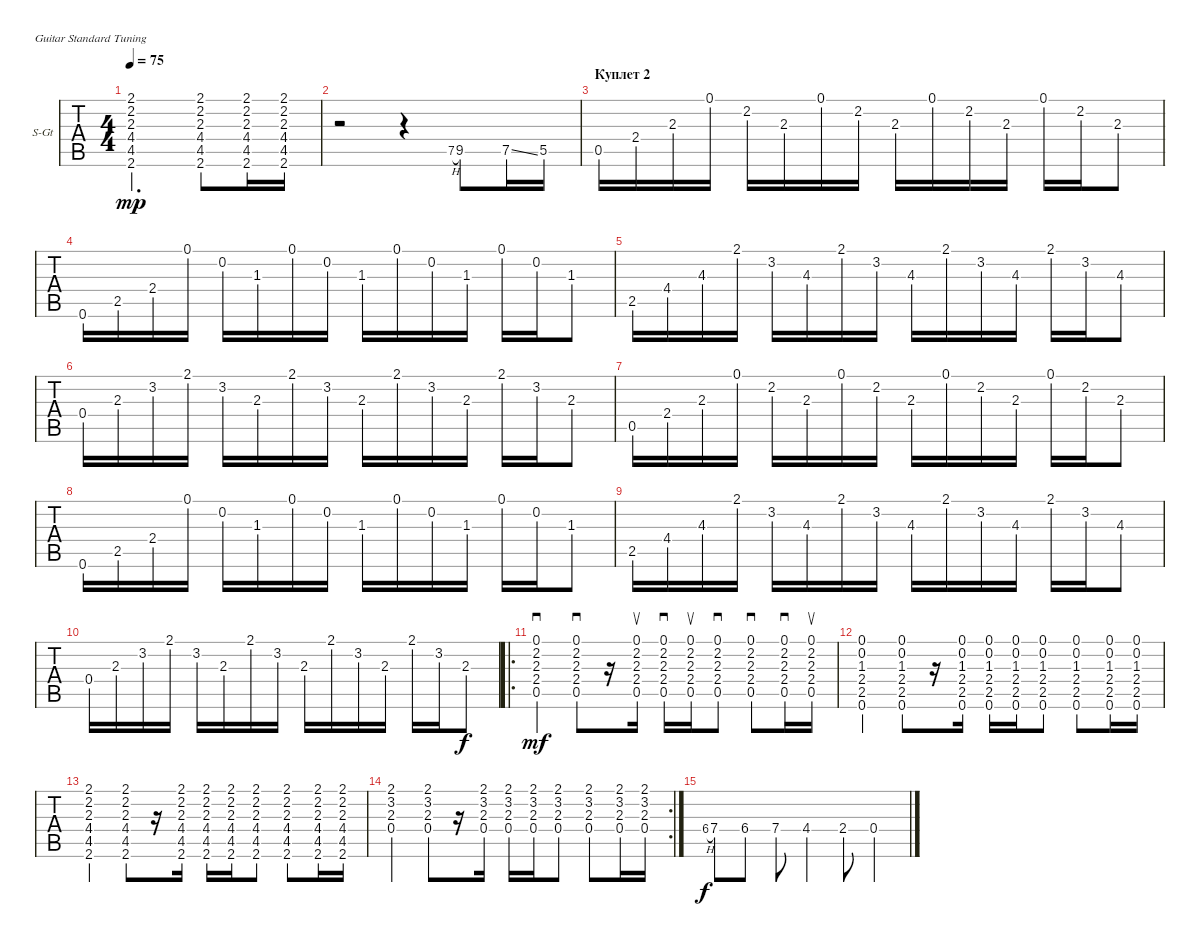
\defaultSystemsLayout 4
\bracketExtendMode groupsimilarinstruments
\firstSystemTrackNameOrientation horizontal
\otherSystemsTrackNameOrientation horizontal
\track ("Steel Guitar" "S-Gt") {instrument acousticguitarsteel}
\staff {tabs}
\tuning (E4 B3 G3 D3 A2 E2)
\ts (4 4)
\tempo 75
\clef g2
\ks c
(2.1 2.2 2.3 4.4 4.5 2.6).2{d dy mp} (2.1 2.2 2.3 4.4 4.5 2.6).8 (2.1 2.2 2.3 4.4 4.5 2.6).16 (2.1 2.2 2.3 4.4 4.5 2.6).16 |
r.2 r.4 7.5{h}.8{gr} 9.5.8 7.5{ss}.16 5.5.16 |
\section ("" "Куплет 2")
0.5.16 2.4.16 2.3.16 0.1.16 2.2.16 2.3.16 0.1.16 2.2.16 2.3.16 0.1.16 2.2.16 2.3.16 0.1.16 2.2.16 2.3.8 |
0.6.16 2.5.16 2.4.16 0.1.16 0.2.16 1.3.16 0.1.16 0.2.16 1.3.16 0.1.16 0.2.16 1.3.16 0.1.16 0.2.16 1.3.8 |
2.5.16 4.4.16 4.3.16 2.1.16 3.2.16 4.3.16 2.1.16 3.2.16 4.3.16 2.1.16 3.2.16 4.3.16 2.1.16 3.2.16 4.3.8 |
0.4.16 2.3.16 3.2.16 2.1.16 3.2.16 2.3.16 2.1.16 3.2.16 2.3.16 2.1.16 3.2.16 2.3.16 2.1.16 3.2.16 2.3.8 |
0.5.16 2.4.16 2.3.16 0.1.16 2.2.16 2.3.16 0.1.16 2.2.16 2.3.16 0.1.16 2.2.16 2.3.16 0.1.16 2.2.16 2.3.8 |
0.6.16 2.5.16 2.4.16 0.1.16 0.2.16 1.3.16 0.1.16 0.2.16 1.3.16 0.1.16 0.2.16 1.3.16 0.1.16 0.2.16 1.3.8 |
2.5.16 4.4.16 4.3.16 2.1.16 3.2.16 4.3.16 2.1.16 3.2.16 4.3.16 2.1.16 3.2.16 4.3.16 2.1.16 3.2.16 4.3.8 |
0.4.16 2.3.16 3.2.16 2.1.16 3.2.16 2.3.16 2.1.16 3.2.16 2.3.16 2.1.16 3.2.16 2.3.16 2.1.16 3.2.16 2.3.8{dy f} |
\ro
(0.5 2.4 2.3 2.2 0.1).4{sd dy mf} (0.5 2.4 2.3 2.2 0.1).8{sd} r.16 (0.5 2.4 2.3 2.2 0.1).16{su} (0.5 2.4 2.3 2.2 0.1).16{sd} (0.5 2.4 2.3 2.2 0.1).16{su} (0.5 2.4 2.3 2.2 0.1).8{sd} (0.5 2.4 2.3 2.2 0.1).8{sd} (0.5 2.4 2.3 2.2 0.1).16{sd} (0.5 2.4 2.3 2.2 0.1).16{su} |
(0.6 2.5 2.4 1.3 0.2 0.1).4 (0.6 2.5 2.4 1.3 0.2 0.1).8 r.16 (0.6 2.5 2.4 1.3 0.2 0.1).16 (0.6 2.5 2.4 1.3 0.2 0.1).16 (0.6 2.5 2.4 1.3 0.2 0.1).16 (0.6 2.5 2.4 1.3 0.2 0.1).8 (0.6 2.5 2.4 1.3 0.2 0.1).8 (0.6 2.5 2.4 1.3 0.2 0.1).16 (0.6 2.5 2.4 1.3 0.2 0.1).16 |
(2.1 2.2 2.3 4.4 4.5 2.6).4 (2.1 2.2 2.3 4.4 4.5 2.6).8 r.16 (2.1 2.2 2.3 4.4 4.5 2.6).16 (2.1 2.2 2.3 4.4 4.5 2.6).16 (2.1 2.2 2.3 4.4 4.5 2.6).16 (2.1 2.2 2.3 4.4 4.5 2.6).8 (2.1 2.2 2.3 4.4 4.5 2.6).8 (2.1 2.2 2.3 4.4 4.5 2.6).16 (2.1 2.2 2.3 4.4 4.5 2.6).16 |
\rc 2
(0.4 2.3 3.2 2.1).4 (0.4 2.3 3.2 2.1).8 r.16 (0.4 2.3 3.2 2.1).16 (0.4 2.3 3.2 2.1).16 (0.4 2.3 3.2 2.1).16 (0.4 2.3 3.2 2.1).8 (0.4 2.3 3.2 2.1).8 (0.4 2.3 3.2 2.1).16 (0.4 2.3 3.2 2.1).16 |
6.4{h}.8{gr dy f} 7.4.8 6.4.8 7.4.8 4.4.4 2.4.8 0.4.4
